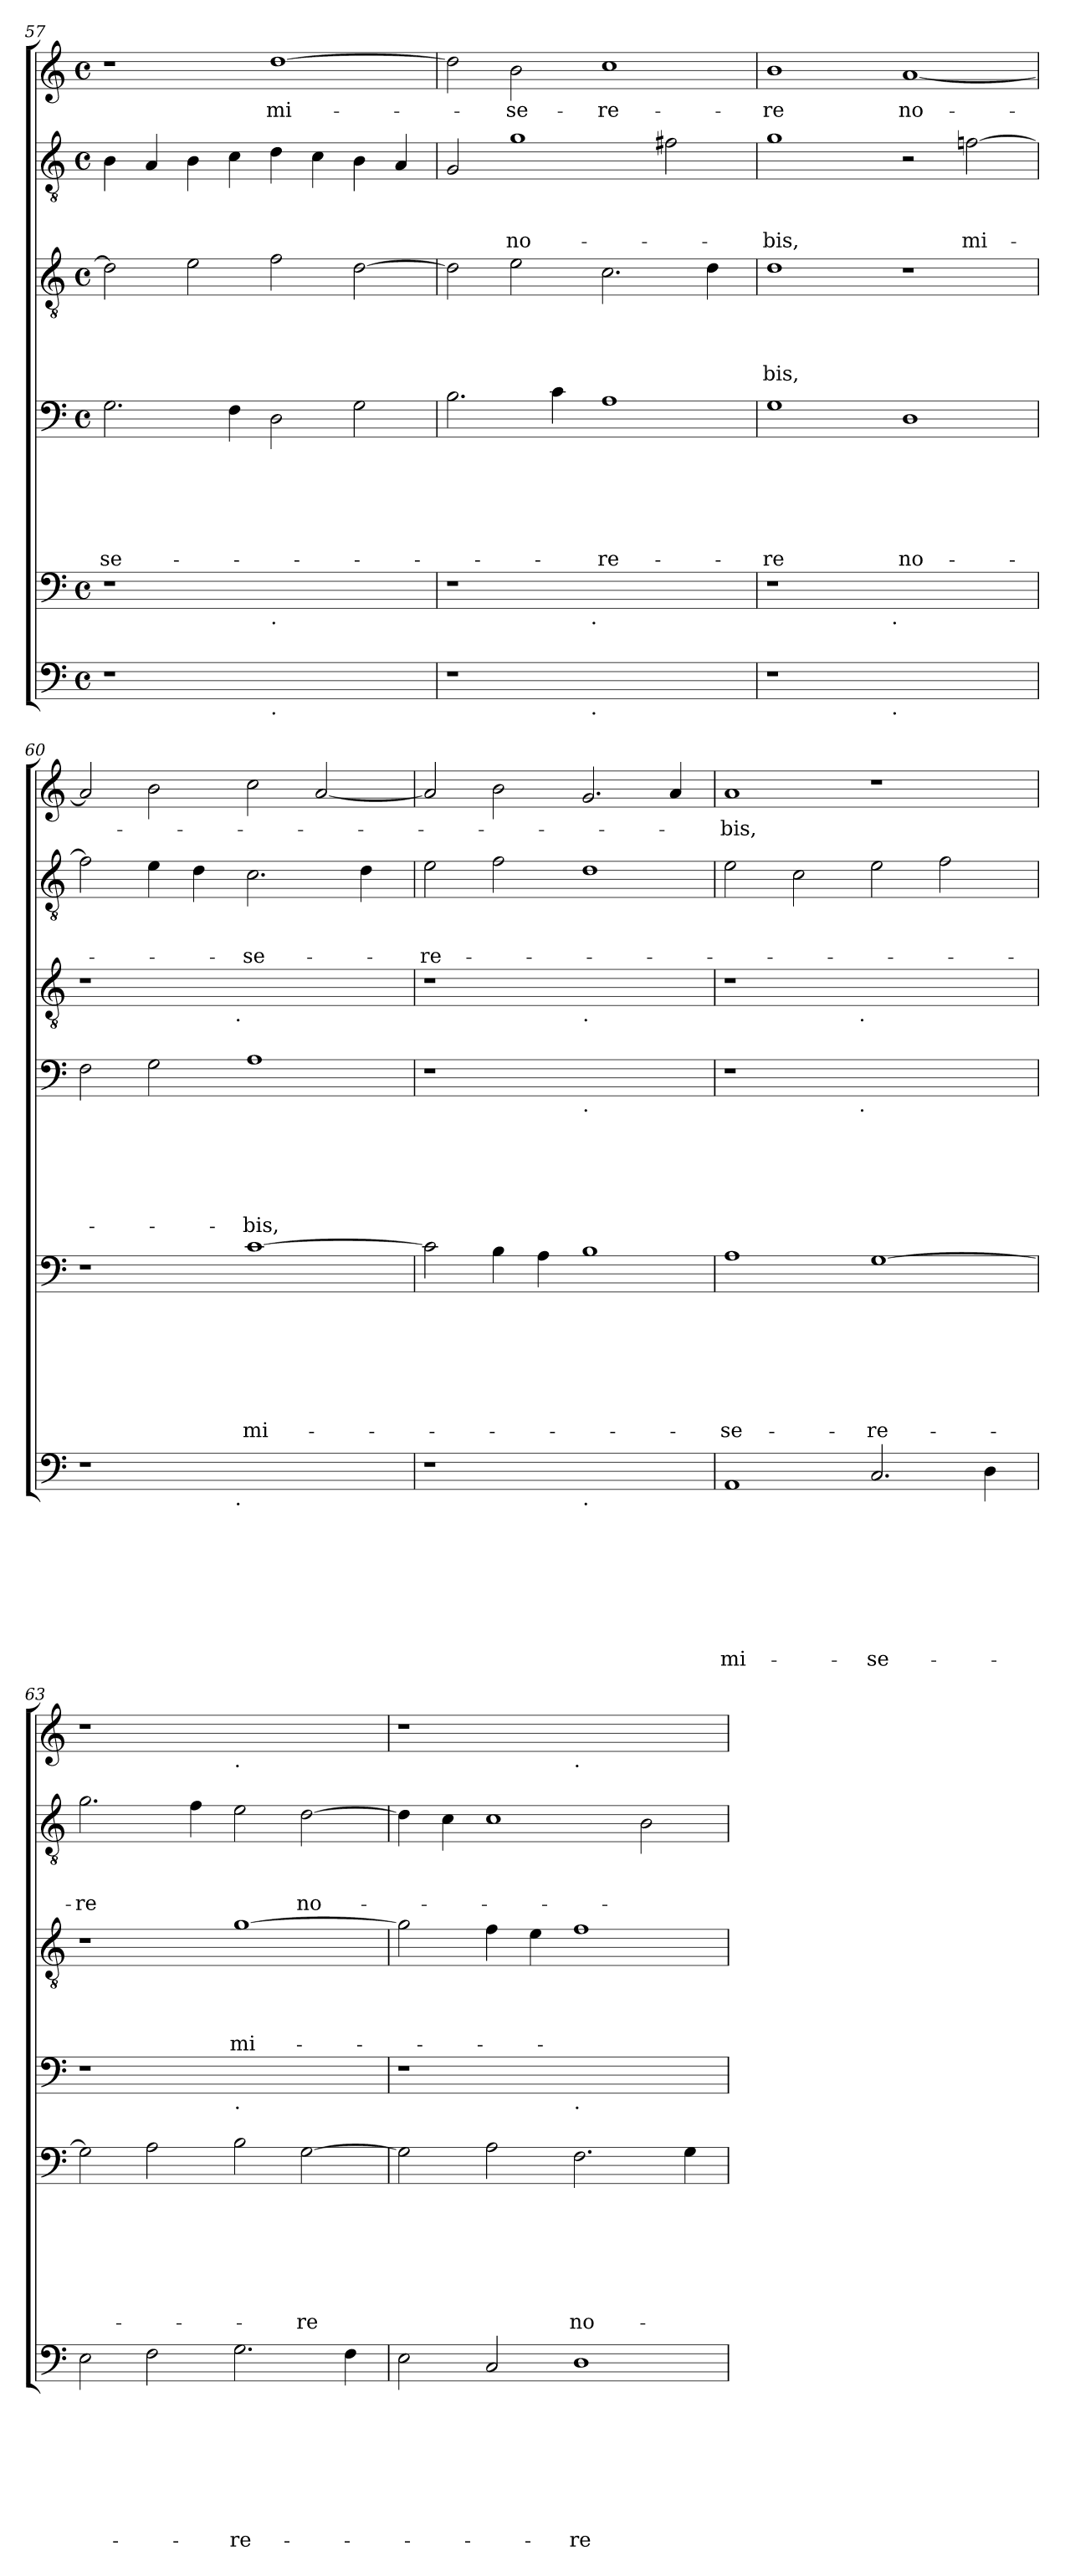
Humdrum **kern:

**kern	**text	**text	**text	**text	**text	**text	**text	**text	**kern	**text	**text	**text	**text	**text	**text	**text	**kern	**text	**text	**text	**text	**text	**text	**kern	**text	**text	**text	**text	**kern	**text	**text	**text	**kern	**text
*part6	*part6	*part6	*part6	*part6	*part6	*part6	*part6	*part6	*part5	*part5	*part5	*part5	*part5	*part5	*part5	*part5	*part4	*part4	*part4	*part4	*part4	*part4	*part4	*part3	*part3	*part3	*part3	*part3	*part2	*part2	*part2	*part2	*part1	*part1
*staff6	*staff6	*staff6	*staff6	*staff6	*staff6	*staff6	*staff6	*staff6	*staff5	*staff5	*staff5	*staff5	*staff5	*staff5	*staff5	*staff5	*staff4	*staff4	*staff4	*staff4	*staff4	*staff4	*staff4	*staff3	*staff3	*staff3	*staff3	*staff3	*staff2	*staff2	*staff2	*staff2	*staff1	*staff1
*clefF4	*	*	*	*	*	*	*	*	*clefF4	*	*	*	*	*	*	*	*clefF4	*	*	*	*	*	*	*clefGv2	*	*	*	*	*clefGv2	*	*	*	*clefG2	*
*k[]	*	*	*	*	*	*	*	*	*k[]	*	*	*	*	*	*	*	*k[]	*	*	*	*	*	*	*k[]	*	*	*	*	*k[]	*	*	*	*k[]	*
*C:	*	*	*	*	*	*	*	*	*C:	*	*	*	*	*	*	*	*C:	*	*	*	*	*	*	*C:	*	*	*	*	*C:	*	*	*	*C:	*
*M4/4	*	*	*	*	*	*	*	*	*M4/4	*	*	*	*	*	*	*	*M4/4	*	*	*	*	*	*	*M4/4	*	*	*	*	*M4/4	*	*	*	*M4/4	*
*met(c)	*	*	*	*	*	*	*	*	*met(c)	*	*	*	*	*	*	*	*met(c)	*	*	*	*	*	*	*met(c)	*	*	*	*	*met(c)	*	*	*	*met(c)	*
=57	=57	=57	=57	=57	=57	=57	=57	=57	=57	=57	=57	=57	=57	=57	=57	=57	=57	=57	=57	=57	=57	=57	=57	=57	=57	=57	=57	=57	=57	=57	=57	=57	=57	=57
!	!	!	!	!	!	!	!	!	!	!	!	!	!	!	!	!	!	!	!	!	!	!	!LO:LY:b	!	!	!	!	!	!	!	!	!	!	!
1r	.	.	.	.	.	.	.	.	1r	.	.	.	.	.	.	.	2.G\	.	.	.	.	.	-se-	2d\]	.	.	.	.	4B\	.	.	.	1r	.
.	.	.	.	.	.	.	.	.	.	.	.	.	.	.	.	.	.	.	.	.	.	.	.	.	.	.	.	.	4A/	.	.	.	.	.
.	.	.	.	.	.	.	.	.	.	.	.	.	.	.	.	.	.	.	.	.	.	.	.	2e\	.	.	.	.	4B\	.	.	.	.	.
.	.	.	.	.	.	.	.	.	.	.	.	.	.	.	.	.	4F\	.	.	.	.	.	.	.	.	.	.	.	4c\	.	.	.	.	.
!	!	!	!	!	!	!	!	!	!LO:TX:b:t=.	!	!	!	!	!	!	!	!	!	!	!	!	!	!	!	!	!	!	!	!	!	!	!	!	!
!LO:TX:b:t=.	!	!	!	!	!	!	!	!	!	!	!	!	!	!	!	!	!	!	!	!	!	!	!	!	!	!	!	!	!	!	!	!	!	!
!	!	!	!	!	!	!	!	!	!	!	!	!	!	!	!	!	!	!	!	!	!	!	!	!	!	!	!	!	!	!	!	!	!	!LO:LY:b
1ryy	.	.	.	.	.	.	.	.	1ryy	.	.	.	.	.	.	.	2D\	.	.	.	.	.	.	2f\	.	.	.	.	4d\	.	.	.	[>1dd	mi-
.	.	.	.	.	.	.	.	.	.	.	.	.	.	.	.	.	.	.	.	.	.	.	.	.	.	.	.	.	4c\	.	.	.	.	.
.	.	.	.	.	.	.	.	.	.	.	.	.	.	.	.	.	2G\	.	.	.	.	.	.	[>2d\	.	.	.	.	4B\	.	.	.	.	.
.	.	.	.	.	.	.	.	.	.	.	.	.	.	.	.	.	.	.	.	.	.	.	.	.	.	.	.	.	4A/	.	.	.	.	.
=58	=58	=58	=58	=58	=58	=58	=58	=58	=58	=58	=58	=58	=58	=58	=58	=58	=58	=58	=58	=58	=58	=58	=58	=58	=58	=58	=58	=58	=58	=58	=58	=58	=58	=58
*^	*	*	*	*	*	*	*	*	*^	*	*	*	*	*	*	*	*	*	*	*	*	*	*	*	*	*	*	*	*	*	*	*	*	*
1r	2ryy	.	.	.	.	.	.	.	.	1r	2ryy	.	.	.	.	.	.	.	2.B\	.	.	.	.	.	.	2d\]	.	.	.	.	2G/	.	.	.	2dd\]	.
!	!	!	!	!	!	!	!	!	!	!	!	!	!	!	!	!	!	!	!	!	!	!	!	!	!	!	!	!	!	!	!	!	!	!LO:LY:b	!	!LO:LY:b
.	4...ryy	.	.	.	.	.	.	.	.	.	4...ryy	.	.	.	.	.	.	.	.	.	.	.	.	.	.	2e\	.	.	.	.	1g	.	.	no-	2b\	-se-
.	.	.	.	.	.	.	.	.	.	.	.	.	.	.	.	.	.	.	4c\	.	.	.	.	.	.	.	.	.	.	.	.	.	.	.	.	.
!	!	!	!	!	!	!	!	!	!	!	!LO:TX:b:t=.	!	!	!	!	!	!	!	!	!	!	!	!	!	!	!	!	!	!	!	!	!	!	!	!	!
!	!LO:TX:b:t=.	!	!	!	!	!	!	!	!	!	!	!	!	!	!	!	!	!	!	!	!	!	!	!	!	!	!	!	!	!	!	!	!	!	!	!
.	1ryy	.	.	.	.	.	.	.	.	.	1ryy	.	.	.	.	.	.	.	.	.	.	.	.	.	.	.	.	.	.	.	.	.	.	.	.	.
!	!	!	!	!	!	!	!	!	!	!	!	!	!	!	!	!	!	!	!	!	!	!	!	!	!LO:LY:b	!	!	!	!	!	!	!	!	!	!	!LO:LY:b
1ryy	.	.	.	.	.	.	.	.	.	1ryy	.	.	.	.	.	.	.	.	1A	.	.	.	.	.	-re-	2.c\	.	.	.	.	.	.	.	.	1cc	-re-
.	.	.	.	.	.	.	.	.	.	.	.	.	.	.	.	.	.	.	.	.	.	.	.	.	.	.	.	.	.	.	2f#\	.	.	.	.	.
.	.	.	.	.	.	.	.	.	.	.	.	.	.	.	.	.	.	.	.	.	.	.	.	.	.	4d\	.	.	.	.	.	.	.	.	.	.
.	32ryy	.	.	.	.	.	.	.	.	.	32ryy	.	.	.	.	.	.	.	.	.	.	.	.	.	.	.	.	.	.	.	.	.	.	.	.	.
=59	=59	=59	=59	=59	=59	=59	=59	=59	=59	=59	=59	=59	=59	=59	=59	=59	=59	=59	=59	=59	=59	=59	=59	=59	=59	=59	=59	=59	=59	=59	=59	=59	=59	=59	=59	=59
!	!	!	!	!	!	!	!	!	!	!	!	!	!	!	!	!	!	!	!	!	!	!	!	!	!LO:LY:b	!	!	!	!	!LO:LY:b	!	!	!	!LO:LY:b	!	!LO:LY:b
1r	2ryy	.	.	.	.	.	.	.	.	1r	2ryy	.	.	.	.	.	.	.	1G	.	.	.	.	.	-re	1d	.	.	.	-bis,	1g	.	.	-bis,	1b	-re
.	4...ryy	.	.	.	.	.	.	.	.	.	4...ryy	.	.	.	.	.	.	.	.	.	.	.	.	.	.	.	.	.	.	.	.	.	.	.	.	.
!	!	!	!	!	!	!	!	!	!	!	!LO:TX:b:t=.	!	!	!	!	!	!	!	!	!	!	!	!	!	!	!	!	!	!	!	!	!	!	!	!	!
!	!LO:TX:b:t=.	!	!	!	!	!	!	!	!	!	!	!	!	!	!	!	!	!	!	!	!	!	!	!	!	!	!	!	!	!	!	!	!	!	!	!
.	1ryy	.	.	.	.	.	.	.	.	.	1ryy	.	.	.	.	.	.	.	.	.	.	.	.	.	.	.	.	.	.	.	.	.	.	.	.	.
!	!	!	!	!	!	!	!	!	!	!	!	!	!	!	!	!	!	!	!	!	!	!	!	!	!LO:LY:b	!	!	!	!	!	!	!	!	!	!	!LO:LY:b
1ryy	.	.	.	.	.	.	.	.	.	1ryy	.	.	.	.	.	.	.	.	1D	.	.	.	.	.	no-	1r	.	.	.	.	2r	.	.	.	[<1a	no-
!	!	!	!	!	!	!	!	!	!	!	!	!	!	!	!	!	!	!	!	!	!	!	!	!	!	!	!	!	!	!	!	!	!	!LO:LY:b	!	!
.	.	.	.	.	.	.	.	.	.	.	.	.	.	.	.	.	.	.	.	.	.	.	.	.	.	.	.	.	.	.	[>2fn\	.	.	mi-	.	.
.	32ryy	.	.	.	.	.	.	.	.	.	32ryy	.	.	.	.	.	.	.	.	.	.	.	.	.	.	.	.	.	.	.	.	.	.	.	.	.
*	*	*	*	*	*	*	*	*	*	*v	*v	*	*	*	*	*	*	*	*	*	*	*	*	*	*	*	*	*	*	*	*	*	*	*	*	*
=60	=60	=60	=60	=60	=60	=60	=60	=60	=60	=60	=60	=60	=60	=60	=60	=60	=60	=60	=60	=60	=60	=60	=60	=60	=60	=60	=60	=60	=60	=60	=60	=60	=60	=60	=60
*	*	*	*	*	*	*	*	*	*	*	*	*	*	*	*	*	*	*	*	*	*	*	*	*	*^	*	*	*	*	*	*	*	*	*	*
1r	2ryy	.	.	.	.	.	.	.	.	1r	.	.	.	.	.	.	.	2F\	.	.	.	.	.	.	1r	2ryy	.	.	.	.	2f\]	.	.	.	2a/]	.
.	4...ryy	.	.	.	.	.	.	.	.	.	.	.	.	.	.	.	.	2G\	.	.	.	.	.	.	.	4...ryy	.	.	.	.	4e\	.	.	.	2b\	.
.	.	.	.	.	.	.	.	.	.	.	.	.	.	.	.	.	.	.	.	.	.	.	.	.	.	.	.	.	.	.	4d\	.	.	.	.	.
!	!	!	!	!	!	!	!	!	!	!	!	!	!	!	!	!	!	!	!	!	!	!	!	!	!	!LO:TX:b:t=.	!	!	!	!	!	!	!	!	!	!
!	!LO:TX:b:t=.	!	!	!	!	!	!	!	!	!	!	!	!	!	!	!	!	!	!	!	!	!	!	!	!	!	!	!	!	!	!	!	!	!	!	!
.	1ryy	.	.	.	.	.	.	.	.	.	.	.	.	.	.	.	.	.	.	.	.	.	.	.	.	1ryy	.	.	.	.	.	.	.	.	.	.
!	!	!	!	!	!	!	!	!	!	!	!	!	!	!	!	!	!LO:LY:b	!	!	!	!	!	!	!LO:LY:b	!	!	!	!	!	!	!	!	!	!LO:LY:b	!	!
1ryy	.	.	.	.	.	.	.	.	.	[<1c	.	.	.	.	.	.	mi-	1A	.	.	.	.	.	-bis,	1ryy	.	.	.	.	.	2.c\	.	.	-se-	2cc\	.
.	.	.	.	.	.	.	.	.	.	.	.	.	.	.	.	.	.	.	.	.	.	.	.	.	.	.	.	.	.	.	.	.	.	.	[<2a</	.
.	.	.	.	.	.	.	.	.	.	.	.	.	.	.	.	.	.	.	.	.	.	.	.	.	.	.	.	.	.	.	4d\	.	.	.	.	.
.	32ryy	.	.	.	.	.	.	.	.	.	.	.	.	.	.	.	.	.	.	.	.	.	.	.	.	32ryy	.	.	.	.	.	.	.	.	.	.
!!LO:LB:g=z
=61	=61	=61	=61	=61	=61	=61	=61	=61	=61	=61	=61	=61	=61	=61	=61	=61	=61	=61	=61	=61	=61	=61	=61	=61	=61	=61	=61	=61	=61	=61	=61	=61	=61	=61	=61	=61
!	!	!	!	!	!	!	!	!	!	!	!	!	!	!	!	!	!	!	!	!	!	!	!	!	!	!	!	!	!	!	!	!	!	!LO:LY:b	!	!
*v	*v	*	*	*	*	*	*	*	*	*	*	*	*	*	*	*	*	*	*	*	*	*	*	*	*v	*v	*	*	*	*	*	*	*	*	*	*
1r	.	.	.	.	.	.	.	.	2c\]	.	.	.	.	.	.	.	1r	.	.	.	.	.	.	1r	.	.	.	.	2e\	.	.	-re-	2a/]	.
.	.	.	.	.	.	.	.	.	4B\	.	.	.	.	.	.	.	.	.	.	.	.	.	.	.	.	.	.	.	2f\	.	.	.	2b\	.
.	.	.	.	.	.	.	.	.	4A\	.	.	.	.	.	.	.	.	.	.	.	.	.	.	.	.	.	.	.	.	.	.	.	.	.
!	!	!	!	!	!	!	!	!	!	!	!	!	!	!	!	!	!	!	!	!	!	!	!	!LO:TX:b:t=.	!	!	!	!	!	!	!	!	!	!
!	!	!	!	!	!	!	!	!	!	!	!	!	!	!	!	!	!LO:TX:b:t=.	!	!	!	!	!	!	!	!	!	!	!	!	!	!	!	!	!
!LO:TX:b:t=.	!	!	!	!	!	!	!	!	!	!	!	!	!	!	!	!	!	!	!	!	!	!	!	!	!	!	!	!	!	!	!	!	!	!
1ryy	.	.	.	.	.	.	.	.	1B	.	.	.	.	.	.	.	1ryy	.	.	.	.	.	.	1ryy	.	.	.	.	1d	.	.	.	2.g/	.
.	.	.	.	.	.	.	.	.	.	.	.	.	.	.	.	.	.	.	.	.	.	.	.	.	.	.	.	.	.	.	.	.	4a/	.
=62	=62	=62	=62	=62	=62	=62	=62	=62	=62	=62	=62	=62	=62	=62	=62	=62	=62	=62	=62	=62	=62	=62	=62	=62	=62	=62	=62	=62	=62	=62	=62	=62	=62	=62
!	!	!	!	!	!	!	!	!LO:LY:b	!	!	!	!	!	!	!	!LO:LY:b	!	!	!	!	!	!	!	!	!	!	!	!	!	!	!	!	!	!LO:LY:b
*	*	*	*	*	*	*	*	*	*	*	*	*	*	*	*	*	*^	*	*	*	*	*	*	*^	*	*	*	*	*	*	*	*	*	*
1AA	.	.	.	.	.	.	.	mi-	1A	.	.	.	.	.	.	-se-	1r	2ryy	.	.	.	.	.	.	1r	2ryy	.	.	.	.	2e\	.	.	.	1a	-bis,
.	.	.	.	.	.	.	.	.	.	.	.	.	.	.	.	.	.	4...ryy	.	.	.	.	.	.	.	4...ryy	.	.	.	.	2c\	.	.	.	.	.
!	!	!	!	!	!	!	!	!	!	!	!	!	!	!	!	!	!	!	!	!	!	!	!	!	!	!LO:TX:b:t=.	!	!	!	!	!	!	!	!	!	!
!	!	!	!	!	!	!	!	!	!	!	!	!	!	!	!	!	!	!LO:TX:b:t=.	!	!	!	!	!	!	!	!	!	!	!	!	!	!	!	!	!	!
.	.	.	.	.	.	.	.	.	.	.	.	.	.	.	.	.	.	1ryy	.	.	.	.	.	.	.	1ryy	.	.	.	.	.	.	.	.	.	.
!	!	!	!	!	!	!	!	!LO:LY:b	!	!	!	!	!	!	!	!LO:LY:b	!	!	!	!	!	!	!	!	!	!	!	!	!	!	!	!	!	!	!	!
2.C/	.	.	.	.	.	.	.	-se-	[>1G	.	.	.	.	.	.	-re-	1ryy	.	.	.	.	.	.	.	1ryy	.	.	.	.	.	2e\	.	.	.	1r	.
.	.	.	.	.	.	.	.	.	.	.	.	.	.	.	.	.	.	.	.	.	.	.	.	.	.	.	.	.	.	.	2f\	.	.	.	.	.
4D\	.	.	.	.	.	.	.	.	.	.	.	.	.	.	.	.	.	.	.	.	.	.	.	.	.	.	.	.	.	.	.	.	.	.	.	.
.	.	.	.	.	.	.	.	.	.	.	.	.	.	.	.	.	.	32ryy	.	.	.	.	.	.	.	32ryy	.	.	.	.	.	.	.	.	.	.
=63	=63	=63	=63	=63	=63	=63	=63	=63	=63	=63	=63	=63	=63	=63	=63	=63	=63	=63	=63	=63	=63	=63	=63	=63	=63	=63	=63	=63	=63	=63	=63	=63	=63	=63	=63	=63
!	!	!	!	!	!	!	!	!	!	!	!	!	!	!	!	!	!	!	!	!	!	!	!	!	!	!	!	!	!	!	!	!	!	!LO:LY:b	!	!
*	*	*	*	*	*	*	*	*	*	*	*	*	*	*	*	*	*v	*v	*	*	*	*	*	*	*	*	*	*	*	*	*	*	*	*	*	*
*	*	*	*	*	*	*	*	*	*	*	*	*	*	*	*	*	*	*	*	*	*	*	*	*v	*v	*	*	*	*	*	*	*	*	*	*
2E\	.	.	.	.	.	.	.	.	2G\]	.	.	.	.	.	.	.	1r	.	.	.	.	.	.	1r	.	.	.	.	2.g\	.	.	-re	1r	.
2F\	.	.	.	.	.	.	.	.	2A\	.	.	.	.	.	.	.	.	.	.	.	.	.	.	.	.	.	.	.	.	.	.	.	.	.
.	.	.	.	.	.	.	.	.	.	.	.	.	.	.	.	.	.	.	.	.	.	.	.	.	.	.	.	.	4f\	.	.	.	.	.
!	!	!	!	!	!	!	!	!	!	!	!	!	!	!	!	!	!	!	!	!	!	!	!	!	!	!	!	!	!	!	!	!	!LO:TX:b:t=.	!
!	!	!	!	!	!	!	!	!	!	!	!	!	!	!	!	!	!LO:TX:b:t=.	!	!	!	!	!	!	!	!	!	!	!	!	!	!	!	!	!
!	!	!	!	!	!	!	!	!LO:LY:b	!	!	!	!	!	!	!	!	!	!	!	!	!	!	!	!	!	!	!	!LO:LY:b	!	!	!	!	!	!
2.G\	.	.	.	.	.	.	.	-re-	2B\	.	.	.	.	.	.	.	1ryy	.	.	.	.	.	.	[>1g	.	.	.	mi-	2e\	.	.	.	1ryy	.
!	!	!	!	!	!	!	!	!	!	!	!	!	!	!	!	!LO:LY:b	!	!	!	!	!	!	!	!	!	!	!	!	!	!	!	!LO:LY:b	!	!
.	.	.	.	.	.	.	.	.	[>2G\	.	.	.	.	.	.	-re	.	.	.	.	.	.	.	.	.	.	.	.	[>2d\	.	.	no-	.	.
4F\	.	.	.	.	.	.	.	.	.	.	.	.	.	.	.	.	.	.	.	.	.	.	.	.	.	.	.	.	.	.	.	.	.	.
=64	=64	=64	=64	=64	=64	=64	=64	=64	=64	=64	=64	=64	=64	=64	=64	=64	=64	=64	=64	=64	=64	=64	=64	=64	=64	=64	=64	=64	=64	=64	=64	=64	=64	=64
2E\	.	.	.	.	.	.	.	.	2G\]	.	.	.	.	.	.	.	1r	.	.	.	.	.	.	2g\]	.	.	.	.	4d\]	.	.	.	1r	.
.	.	.	.	.	.	.	.	.	.	.	.	.	.	.	.	.	.	.	.	.	.	.	.	.	.	.	.	.	4c\	.	.	.	.	.
2C/	.	.	.	.	.	.	.	.	2A\	.	.	.	.	.	.	.	.	.	.	.	.	.	.	4f\	.	.	.	.	1c	.	.	.	.	.
.	.	.	.	.	.	.	.	.	.	.	.	.	.	.	.	.	.	.	.	.	.	.	.	4e\	.	.	.	.	.	.	.	.	.	.
!	!	!	!	!	!	!	!	!	!	!	!	!	!	!	!	!	!	!	!	!	!	!	!	!	!	!	!	!	!	!	!	!	!LO:TX:b:t=.	!
!	!	!	!	!	!	!	!	!	!	!	!	!	!	!	!	!	!LO:TX:b:t=.	!	!	!	!	!	!	!	!	!	!	!	!	!	!	!	!	!
!	!	!	!	!	!	!	!	!LO:LY:b	!	!	!	!	!	!	!	!LO:LY:b	!	!	!	!	!	!	!	!	!	!	!	!	!	!	!	!	!	!
1D	.	.	.	.	.	.	.	-re	2.F\	.	.	.	.	.	.	no-	1ryy	.	.	.	.	.	.	1f	.	.	.	.	.	.	.	.	1ryy	.
.	.	.	.	.	.	.	.	.	.	.	.	.	.	.	.	.	.	.	.	.	.	.	.	.	.	.	.	.	2B\	.	.	.	.	.
.	.	.	.	.	.	.	.	.	4G\	.	.	.	.	.	.	.	.	.	.	.	.	.	.	.	.	.	.	.	.	.	.	.	.	.
=	=	=	=	=	=	=	=	=	=	=	=	=	=	=	=	=	=	=	=	=	=	=	=	=	=	=	=	=	=	=	=	=	=	=
*-	*-	*-	*-	*-	*-	*-	*-	*-	*-	*-	*-	*-	*-	*-	*-	*-	*-	*-	*-	*-	*-	*-	*-	*-	*-	*-	*-	*-	*-	*-	*-	*-	*-	*-
